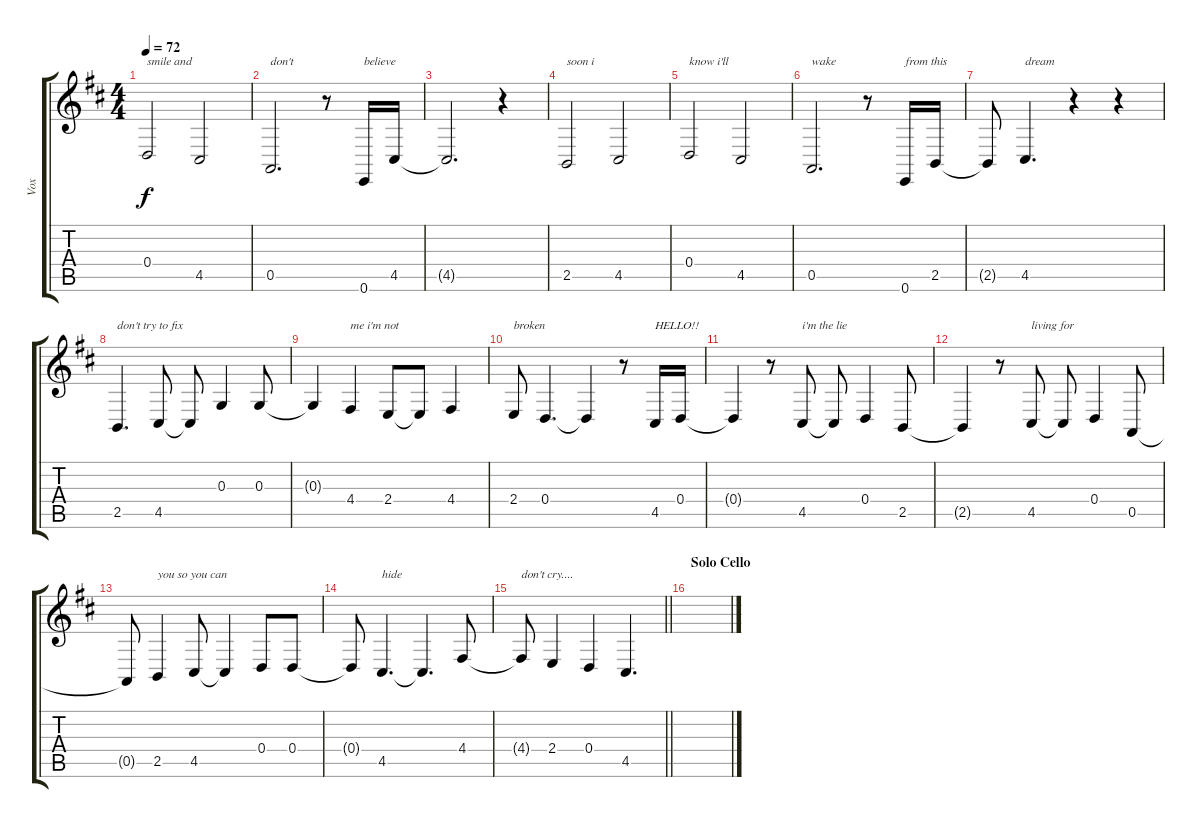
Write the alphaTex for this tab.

\track ("Vox" "Vox") {instrument oboe}
\staff {score tabs}
\tuning (E4 B3 G3 D3 A2 E2) {hide}
\ts (4 4)
\tempo 72
\clef g2
\ks d
0.4.2{txt "smile and " dy f} 4.5.2 |
0.5.2{d txt "don't"} r.8 0.6.16{txt "believe"} 4.5.16 |
4.5{t}.2{d} r.4 |
2.5.2{txt "soon i"} 4.5.2 |
0.4.2{txt "know i'll"} 4.5.2 |
0.5.2{d txt "wake"} r.8 0.6.16{txt "from this"} 2.5.16 |
2.5{t}.8 4.5.4{d txt "dream"} r.4 r.4 |
2.5.4{d txt "don't try to fix"} 4.5.8 4.5{t}.8 0.3.4 0.3.8 |
0.3{t}.4 4.4.4{txt "me i'm not"} 2.4.8 2.4{t}.8 4.4.4 |
2.4.8{txt "broken"} 0.4.4{d} 0.4{t}.4 r.8 4.5.16{txt "HELLO!!"} 0.4.16 |
0.4{t}.4 r.8 4.5.8{txt "i'm the lie"} 4.5{t}.8 0.4.4 2.5.8 |
2.5{t}.4 r.8 4.5.8{txt "living for "} 4.5{t}.8 0.4.4 0.5.8 |
0.5{t}.8 2.5.4{txt "you so you can"} 4.5.8 4.5{t}.4 0.4.8 0.4.8 |
0.4{t}.8 4.5.4{d txt "hide"} 4.5{t}.4{d} 4.4.8 |
\barLineRight lightlight
4.4{t}.8{txt "don't cry...."} 2.4.4 0.4.4 4.5.4{d} |
\section ("" "Solo Cello")
